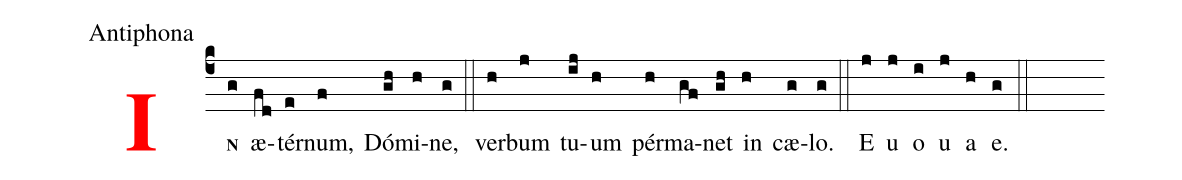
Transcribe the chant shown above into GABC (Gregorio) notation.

office-part: Antiphona;
%%
<v>\bf\textcolor{red}{I}</v><v>\bf\scriptsize{N}</v>(c4g) æ(fd)tér(e)num,(f) Dó(gh)mi(h)ne,(g) (::)
ver(h)bum(j) tu(ij)um(h) pér(h)ma(gf)net(gh) in(h) cæ(g)lo.(g)  (::) E(j) u(j) o(i) u(j) a(h) e.(g) (::)
